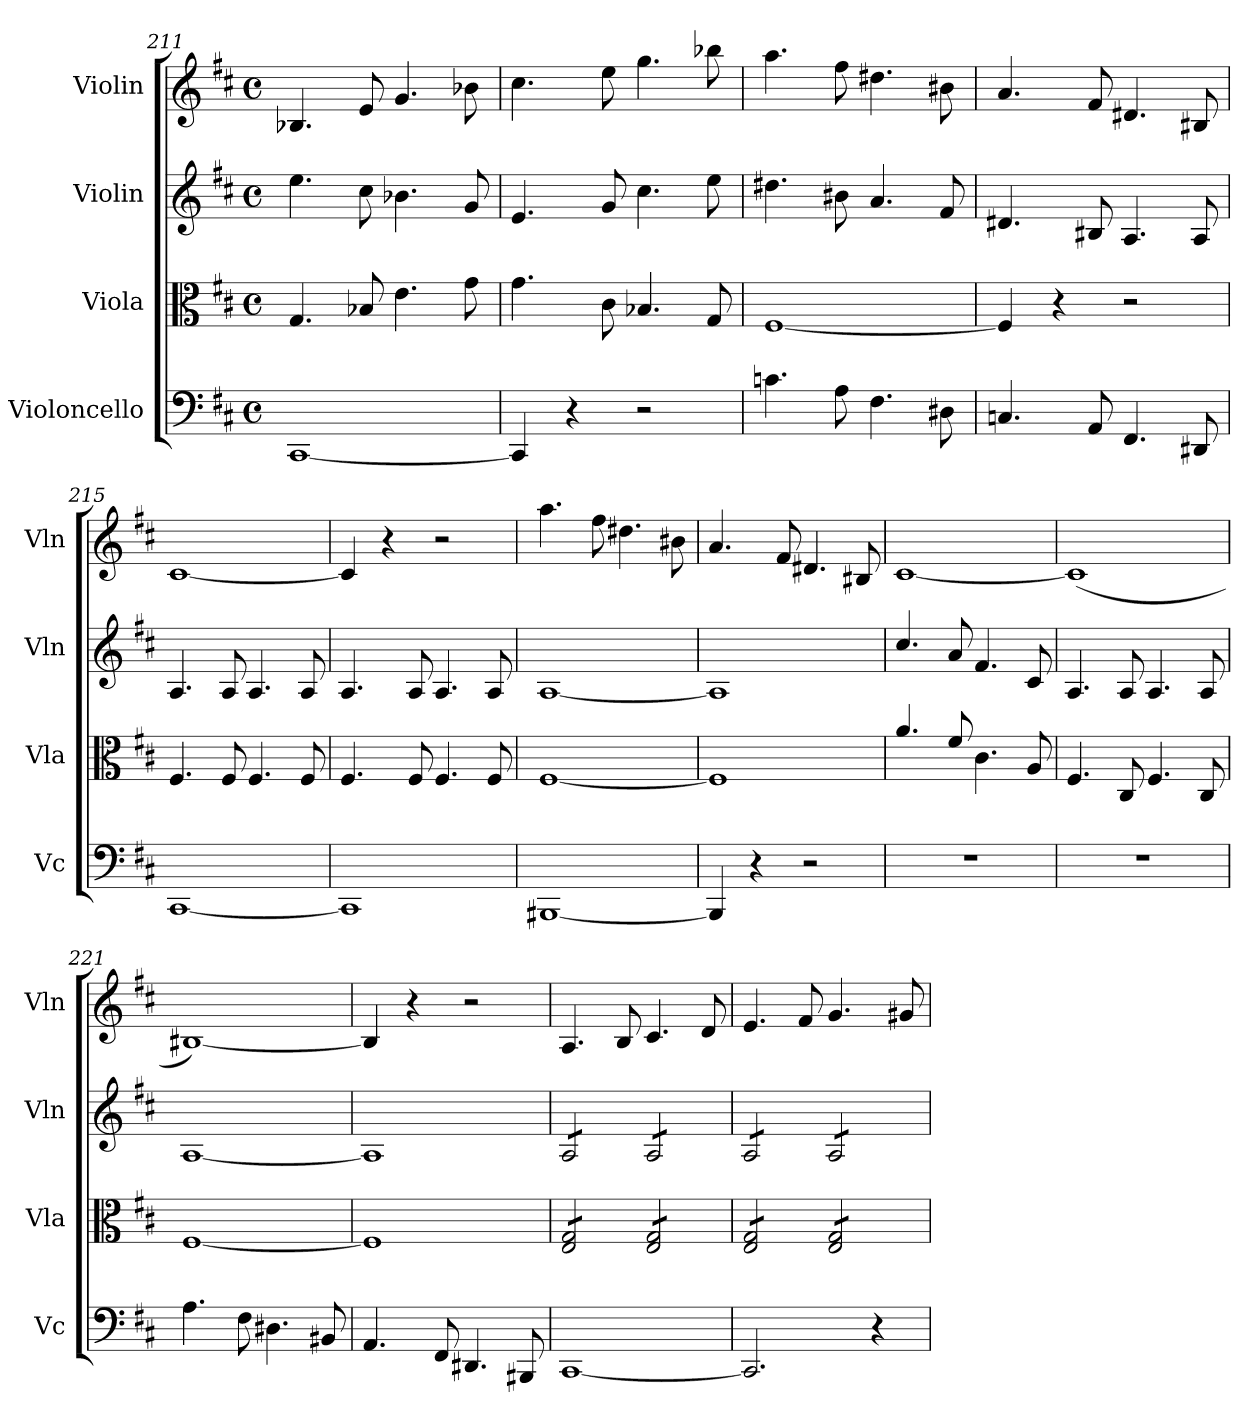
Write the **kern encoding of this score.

**kern	**kern	**kern	**kern
*part4	*part3	*part2	*part1
*staff4	*staff3	*staff2	*staff1
*I"Violoncello	*I"Viola	*I"Violin	*I"Violin
*I'Vc	*I'Vla	*I'Vln	*I'Vln
!!LO:LB:g=z
*clefF4	*clefC3	*clefG2	*clefG2
*k[f#c#]	*k[f#c#]	*k[f#c#]	*k[f#c#]
*M4/4	*M4/4	*M4/4	*M4/4
*met(c)	*met(c)	*met(c)	*met(c)
=211	=211	=211	=211
[1CC#	4.G/	4.ee\	4.B-X/
.	8B-X/	8cc#\	8e/
.	4.e\	4.b-X\	4.g/
.	8g\	8g/	8b-X\
=212	=212	=212	=212
4CC#/]	4.g\	4.e/	4.cc#\
4r	.	.	.
.	8c#\	8g/	8ee\
2r	4.B-X/	4.cc#\	4.gg\
.	8G/	8ee\	8bb-X\
=213	=213	=213	=213
4.cn\	[1F#	4.dd#X\	4.aa\
8A\	.	8b#X\	8ff#\
4.F#\	.	4.a/	4.dd#X\
8D#X\	.	8f#/	8b#X\
=214	=214	=214	=214
4.Cn/	4F#/]	4.d#X/	4.a/
.	4r	.	.
8AA/	.	8B#X/	8f#/
4.FF#/	2r	4.A/	4.d#X/
8DD#X/	.	8A/	8B#X/
=215	=215	=215	=215
[1CC#	4.F#/	4.A/	[1c#
.	8F#/	8A/	.
.	4.F#/	4.A/	.
.	8F#/	8A/	.
=216	=216	=216	=216
1CC#]	4.F#/	4.A/	4c#/]
.	.	.	4r
.	8F#/	8A/	.
.	4.F#/	4.A/	2r
.	8F#/	8A/	.
=217	=217	=217	=217
[1BBB#X	[1F#	[1A	4.aa\
.	.	.	8ff#\
.	.	.	4.dd#X\
.	.	.	8b#X\
!!LO:LB:g=z
=218	=218	=218	=218
4BBB#/]	1F#]	1A]	4.a/
4r	.	.	.
.	.	.	8f#/
2r	.	.	4.d#X/
.	.	.	8B#X/
=219	=219	=219	=219
1r	4.a/	4.cc#/	[1c#
.	8f#/	8a/	.
.	4.c#\	4.f#/	.
.	8A/	8c#/	.
=220	=220	=220	=220
1r	4.F#/	4.A/	(1c#]
.	8C#/	8A/	.
.	4.F#/	4.A/	.
.	8C#/	8A/	.
=221	=221	=221	=221
4.A\	[1F#	[1A	[1B#X)
8F#\	.	.	.
4.D#X\	.	.	.
8BB#X/	.	.	.
=222	=222	=222	=222
4.AA/	1F#]	1A]	4B#/]
.	.	.	4r
8FF#/	.	.	.
4.DD#X/	.	.	2r
8BBB#X/	.	.	.
=223	=223	=223	=223
*	*tremolo	*	*
*	*	*tremolo	*
[1CC#	8E/ 8G/L	8A/L	4.A/
.	8E/ 8G/	8A/	.
.	8E/ 8G/	8A/	.
.	8E/ 8G/J	8A/J	8B/
.	8E/ 8G/L	8A/L	4.c#/
.	8E/ 8G/	8A/	.
.	8E/ 8G/	8A/	.
.	8E/ 8G/J	8A/J	8d/
=224	=224	=224	=224
2.CC#/]	8E/ 8G/L	8A/L	4.e/
.	8E/ 8G/	8A/	.
.	8E/ 8G/	8A/	.
.	8E/ 8G/J	8A/J	8f#/
.	8E/ 8G/L	8A/L	4.g/
.	8E/ 8G/	8A/	.
4r	8E/ 8G/	8A/	.
.	8E/ 8G/J	8A/J	8g#X/
*	*	*Xtremolo	*
*	*Xtremolo	*	*
=	=	=	=
*-	*-	*-	*-
